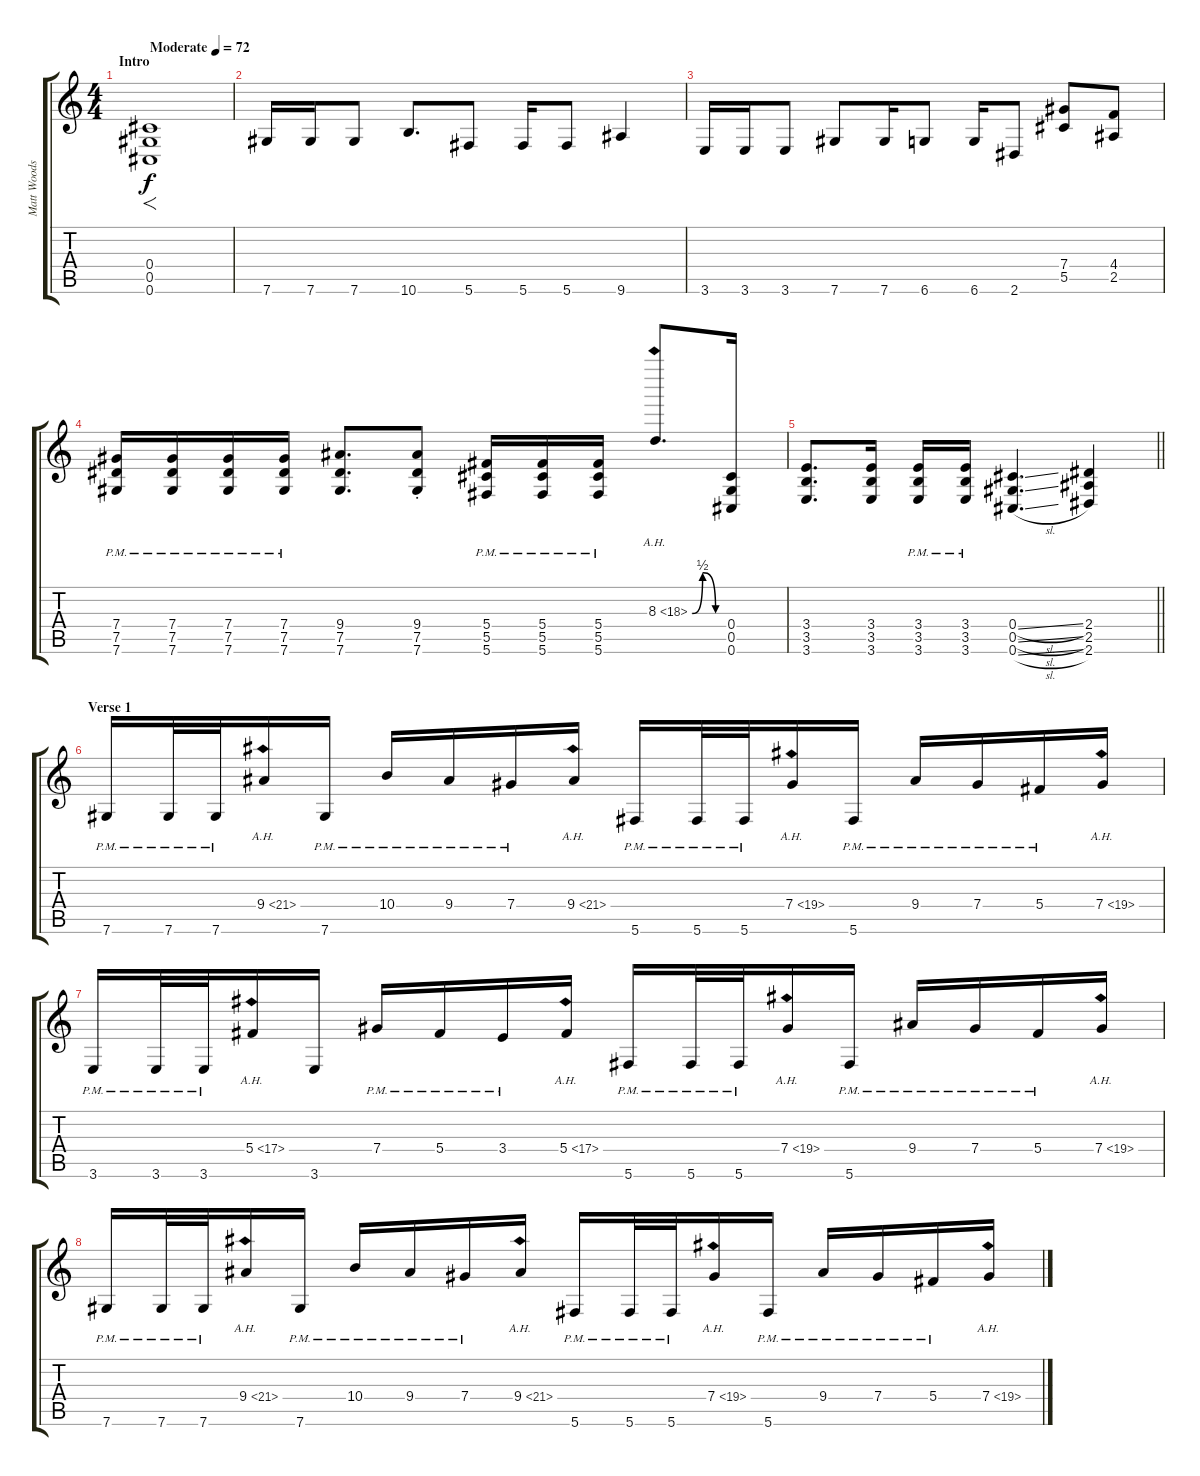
\track ("Matt Woods" "Matt Woods") {instrument distortionguitar}
\staff {score tabs}
\tuning (Eb4 Bb3 Gb3 Db3 Ab2 Db2) {hide}
\ts (4 4)
\section ("" "Intro")
\tempo (72 "Moderate")
\clef g2
\ks c
(0.4 0.5 0.6).1{f dy f instrument distortionguitar} |
7.6.16 7.6.16 7.6.8 10.6.8{d} 5.6.8 5.6.16 5.6.8 9.6.4 |
3.6.16 3.6.16 3.6.8 7.6.8 7.6.16 6.6.8 6.6.16 2.6.8 (7.4 5.5).8 (4.4 2.5).8 |
(7.4{pm} 7.5{pm} 7.6{pm}).16 (7.4{pm} 7.5{pm} 7.6{pm}).16 (7.4{pm} 7.5{pm} 7.6{pm}).16 (7.4{pm} 7.5{pm} 7.6{pm}).16 (9.4 7.5 7.6).8{d} (9.4{st} 7.5{st} 7.6{st}).8 (5.4{pm} 5.5{pm} 5.6{pm}).16 (5.4{pm} 5.5{pm} 5.6{pm}).16 (5.4{pm} 5.5{pm} 5.6{pm}).16 8.3{be (custom 0 0 20 2 45 0 60 0) ah 10}.8{d} (0.4 0.5 0.6).16 |
\barLineRight lightlight
(3.4 3.5 3.6).8{d} (3.4 3.5 3.6).16 (3.4{pm} 3.5{pm} 3.6{pm}).16 (3.4{pm} 3.5{pm} 3.6{pm}).16 (0.4{sl} 0.5{sl} 0.6{sl}).4{d} (2.4 2.5 2.6).4 |
\section ("" "Verse 1")
7.6{pm}.16 7.6{pm}.32 7.6{pm}.32 9.4{ah 12}.16 7.6{pm}.16 10.4{pm}.16 9.4{pm}.16 7.4{pm}.16 9.4{ah 12}.16 5.6{pm}.16 5.6{pm}.32 5.6{pm}.32 7.4{ah 12}.16 5.6{pm}.16 9.4{pm}.16 7.4{pm}.16 5.4{pm}.16 7.4{ah 12}.16 |
3.6{pm}.16 3.6{pm}.32 3.6{pm}.32 5.4{ah 12}.16 3.6.16 7.4{pm}.16 5.4{pm}.16 3.4{pm}.16 5.4{ah 12}.16 5.6{pm}.16 5.6{pm}.32 5.6{pm}.32 7.4{ah 12}.16 5.6{pm}.16 9.4{pm}.16 7.4{pm}.16 5.4{pm}.16 7.4{ah 12}.16 |
7.6{pm}.16 7.6{pm}.32 7.6{pm}.32 9.4{ah 12}.16 7.6{pm}.16 10.4{pm}.16 9.4{pm}.16 7.4{pm}.16 9.4{ah 12}.16 5.6{pm}.16 5.6{pm}.32 5.6{pm}.32 7.4{ah 12}.16 5.6{pm}.16 9.4{pm}.16 7.4{pm}.16 5.4{pm}.16 7.4{ah 12}.16
